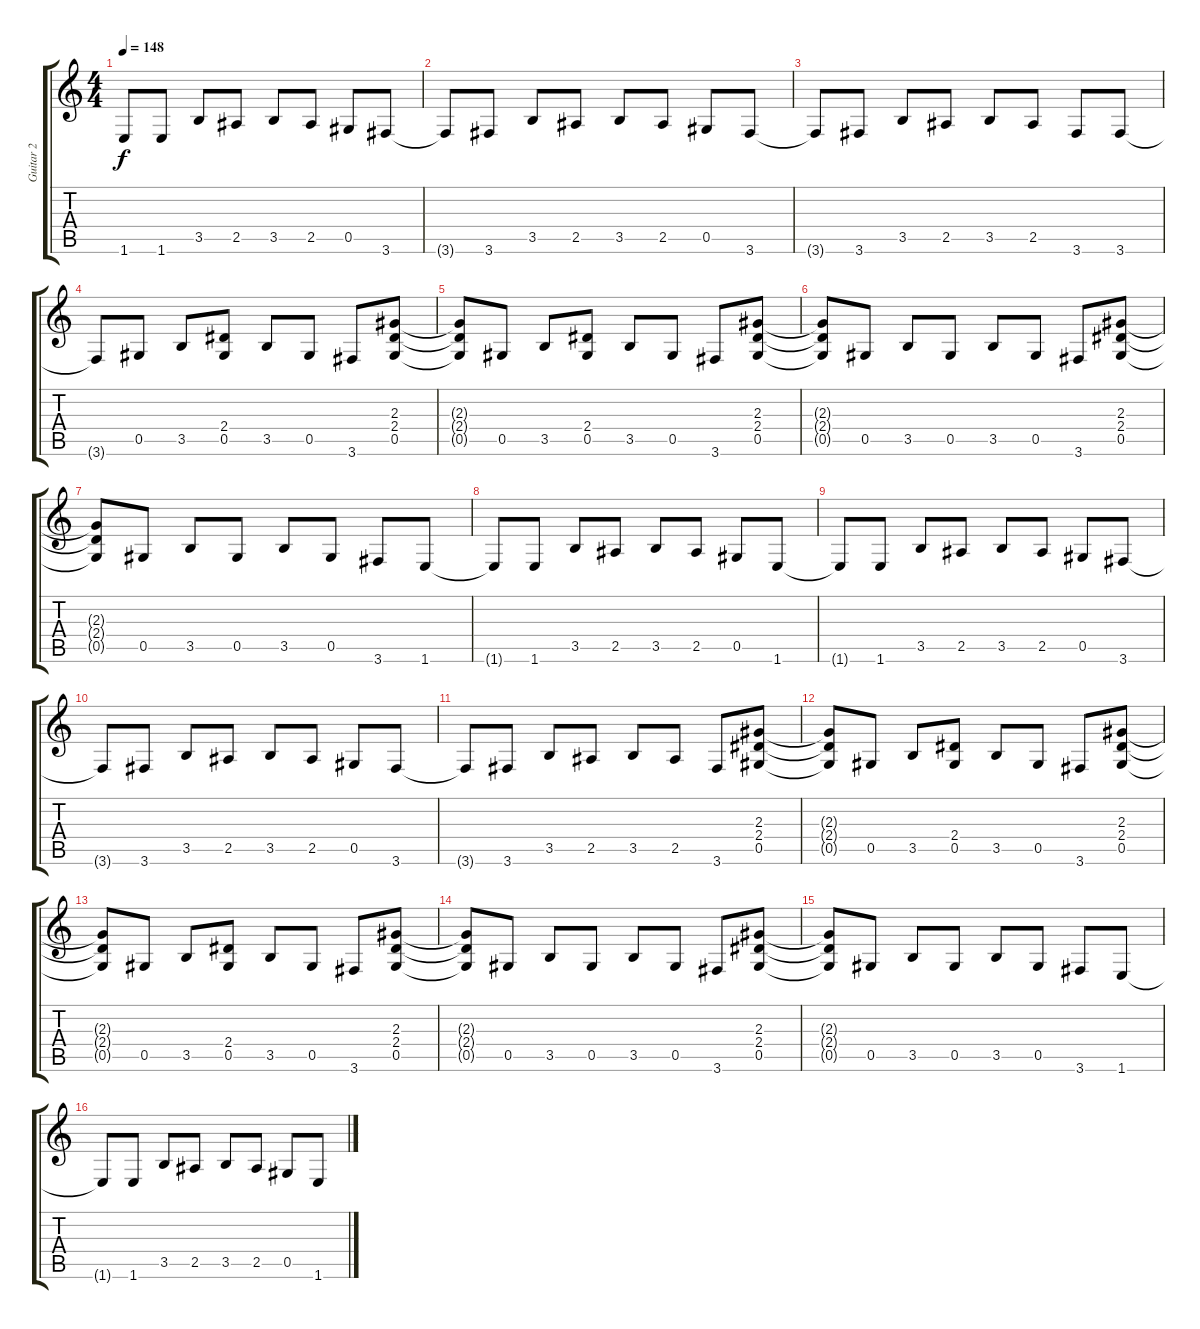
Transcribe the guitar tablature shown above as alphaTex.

\track ("Guitar 2" "Guitar 2") {instrument overdrivenguitar}
\staff {score tabs}
\tuning (Eb4 Bb3 Gb3 Db3 Ab2 Eb2) {hide}
\ts (4 4)
\tempo 148
\clef g2
\ks c
1.6{t}.8{dy f} 1.6.8 3.5.8 2.5.8 3.5.8 2.5.8 0.5.8 3.6.8 |
3.6{t}.8 3.6.8 3.5.8 2.5.8 3.5.8 2.5.8 0.5.8 3.6.8 |
3.6{t}.8 3.6.8 3.5.8 2.5.8 3.5.8 2.5.8 3.6.8 3.6.8 |
3.6{t}.8 0.5.8 3.5.8 (2.4 0.5).8 3.5.8 0.5.8 3.6.8 (2.3 2.4 0.5).8 |
(2.3{t} 2.4{t} 0.5{t}).8 0.5.8 3.5.8 (2.4 0.5).8 3.5.8 0.5.8 3.6.8 (2.3 2.4 0.5).8 |
(2.3{t} 2.4{t} 0.5{t}).8 0.5.8 3.5.8 0.5.8 3.5.8 0.5.8 3.6.8 (2.3 2.4 0.5).8 |
(2.3{t} 2.4{t} 0.5{t}).8 0.5.8 3.5.8 0.5.8 3.5.8 0.5.8 3.6.8 1.6.8 |
1.6{t}.8 1.6.8 3.5.8 2.5.8 3.5.8 2.5.8 0.5.8 1.6.8 |
1.6{t}.8 1.6.8 3.5.8 2.5.8 3.5.8 2.5.8 0.5.8 3.6.8 |
3.6{t}.8 3.6.8 3.5.8 2.5.8 3.5.8 2.5.8 0.5.8 3.6.8 |
3.6{t}.8 3.6.8 3.5.8 2.5.8 3.5.8 2.5.8 3.6.8 (2.3 2.4 0.5).8 |
(2.3{t} 2.4{t} 0.5{t}).8 0.5.8 3.5.8 (2.4 0.5).8 3.5.8 0.5.8 3.6.8 (2.3 2.4 0.5).8 |
(2.3{t} 2.4{t} 0.5{t}).8 0.5.8 3.5.8 (2.4 0.5).8 3.5.8 0.5.8 3.6.8 (2.3 2.4 0.5).8 |
(2.3{t} 2.4{t} 0.5{t}).8 0.5.8 3.5.8 0.5.8 3.5.8 0.5.8 3.6.8 (2.3 2.4 0.5).8 |
(2.3{t} 2.4{t} 0.5{t}).8 0.5.8 3.5.8 0.5.8 3.5.8 0.5.8 3.6.8 1.6.8 |
1.6{t}.8 1.6.8 3.5.8 2.5.8 3.5.8 2.5.8 0.5.8 1.6.8
